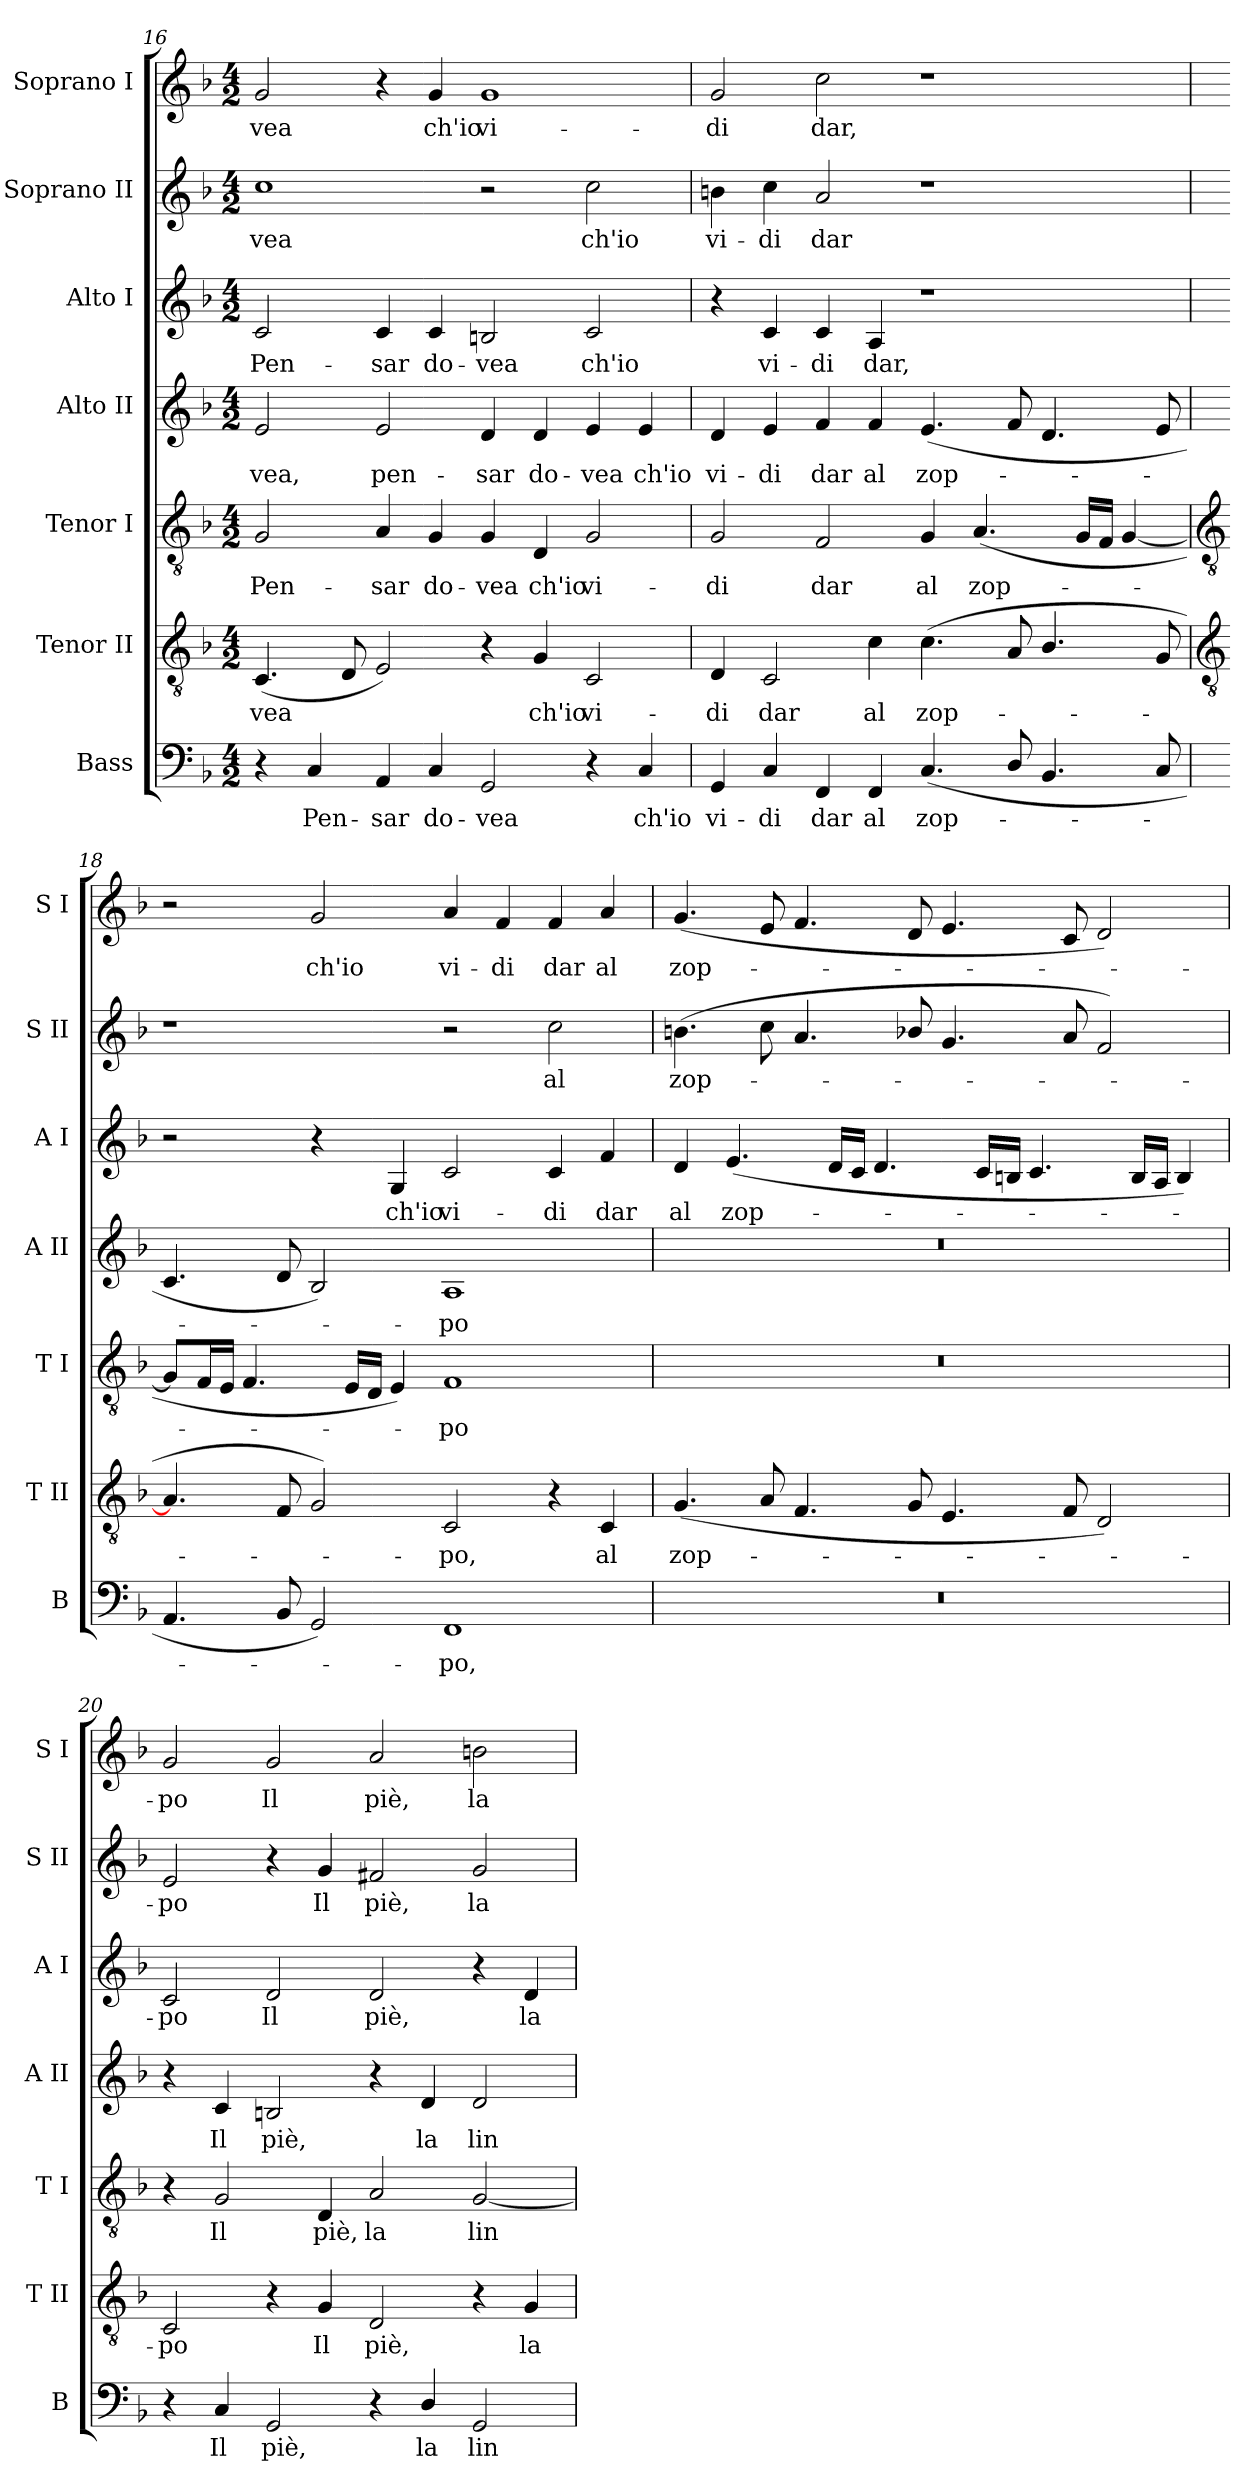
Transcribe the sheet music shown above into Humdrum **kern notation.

**kern	**text	**kern	**text	**kern	**text	**kern	**text	**kern	**text	**kern	**text	**kern	**text
*part7	*part7	*part6	*part6	*part5	*part5	*part4	*part4	*part3	*part3	*part2	*part2	*part1	*part1
*staff7	*staff7	*staff6	*staff6	*staff5	*staff5	*staff4	*staff4	*staff3	*staff3	*staff2	*staff2	*staff1	*staff1
*I"Bass	*	*I"Tenor II	*	*I"Tenor I	*	*I"Alto II	*	*I"Alto I	*	*I"Soprano II	*	*I"Soprano I	*
*I'B	*	*I'T II	*	*I'T I	*	*I'A II	*	*I'A I	*	*I'S II	*	*I'S I	*
*clefF4	*	*clefGv2	*	*clefGv2	*	*clefG2	*	*clefG2	*	*clefG2	*	*clefG2	*
*k[b-]	*	*k[b-]	*	*k[b-]	*	*k[b-]	*	*k[b-]	*	*k[b-]	*	*k[b-]	*
*F:	*	*F:	*	*F:	*	*F:	*	*F:	*	*F:	*	*F:	*
*M4/2	*	*M4/2	*	*M4/2	*	*M4/2	*	*M4/2	*	*M4/2	*	*M4/2	*
=16	=16	=16	=16	=16	=16	=16	=16	=16	=16	=16	=16	=16	=16
!	!	!	!LO:LY:b	!	!LO:LY:b	!	!LO:LY:b	!	!LO:LY:b	!	!LO:LY:b	!	!LO:LY:b
4r	.	(<4.C	-vea	2G	Pen-	2e	-vea,	2c	Pen-	1cc	-vea	2g	-vea
!	!LO:LY:b	!	!	!	!	!	!	!	!	!	!	!	!
4C	Pen-	.	.	.	.	.	.	.	.	.	.	.	.
.	.	8D	.	.	.	.	.	.	.	.	.	.	.
!	!LO:LY:b	!	!	!	!LO:LY:b	!	!LO:LY:b	!	!LO:LY:b	!	!	!	!
4AA	-sar	2E)	.	4A	-sar	2e	pen-	4c	-sar	.	.	4r	.
!	!LO:LY:b	!	!	!	!LO:LY:b	!	!	!	!LO:LY:b	!	!	!	!LO:LY:b
4C	do-	.	.	4G	do-	.	.	4c	do-	.	.	4g	ch'io
!	!LO:LY:b	!	!	!	!LO:LY:b	!	!LO:LY:b	!	!LO:LY:b	!	!	!	!LO:LY:b
2GG	-vea	4r	.	4G	-vea	4d	-sar	2Bn	-vea	2r	.	1g	vi-
!	!	!	!LO:LY:b	!	!LO:LY:b	!	!LO:LY:b	!	!	!	!	!	!
.	.	4G	ch'io	4D	ch'io	4d	do-	.	.	.	.	.	.
!	!	!	!LO:LY:b	!	!LO:LY:b	!	!LO:LY:b	!	!LO:LY:b	!	!LO:LY:b	!	!
4r	.	2C	vi-	2G	vi-	4e	-vea	2c	ch'io	2cc	ch'io	.	.
!	!LO:LY:b	!	!	!	!	!	!LO:LY:b	!	!	!	!	!	!
4C	ch'io	.	.	.	.	4e	ch'io	.	.	.	.	.	.
=17	=17	=17	=17	=17	=17	=17	=17	=17	=17	=17	=17	=17	=17
!	!LO:LY:b	!	!LO:LY:b	!	!LO:LY:b	!	!LO:LY:b	!	!	!	!LO:LY:b	!	!LO:LY:b
4GG	vi-	4D	-di	2G	-di	4d	vi-	4r	.	4bn	vi-	2g	-di
!	!LO:LY:b	!	!LO:LY:b	!	!	!	!LO:LY:b	!	!LO:LY:b	!	!LO:LY:b	!	!
4C	-di	2C	dar	.	.	4e	-di	4c	vi-	4cc	-di	.	.
!	!LO:LY:b	!	!	!	!LO:LY:b	!	!LO:LY:b	!	!LO:LY:b	!	!LO:LY:b	!	!LO:LY:b
4FF	dar	.	.	2F	dar	4f	dar	4c	-di	2a	dar	2cc	dar,
!	!LO:LY:b	!	!LO:LY:b	!	!	!	!LO:LY:b	!	!LO:LY:b	!	!	!	!
4FF	al	4c	al	.	.	4f	al	4A	dar,	.	.	.	.
!	!LO:LY:b	!	!LO:LY:b	!	!LO:LY:b	!	!LO:LY:b	!	!	!	!	!	!
(<4.C	zop-	(<4.c	zop-	4G	al	(<4.e	zop-	1r	.	1r	.	1r	.
!	!	!	!	!	!LO:LY:b	!	!	!	!	!	!	!	!
.	.	.	.	(<4.A	zop-	.	.	.	.	.	.	.	.
8D/	.	8A	.	.	.	8f	.	.	.	.	.	.	.
4.BB-	.	4.B-/	.	.	.	4.d	.	.	.	.	.	.	.
.	.	.	.	16GLL	.	.	.	.	.	.	.	.	.
.	.	.	.	16FJJ	.	.	.	.	.	.	.	.	.
.	.	.	.	[4G	.	.	.	.	.	.	.	.	.
8C	.	8G	.	.	.	8e	.	.	.	.	.	.	.
!!LO:LB:g=z
=18	=18	=18	=18	=18	=18	=18	=18	=18	=18	=18	=18	=18	=18
*	*	*clefGv2	*	*clefGv2	*	*	*	*	*	*	*	*	*
4.AA	.	4.A]	.	8GL]	.	4.c	.	2r	.	1r	.	2r	.
.	.	.	.	16FL	.	.	.	.	.	.	.	.	.
.	.	.	.	16EJJ	.	.	.	.	.	.	.	.	.
.	.	.	.	4.F	.	.	.	.	.	.	.	.	.
8BB-	.	8F	.	.	.	8d	.	.	.	.	.	.	.
!	!	!	!	!	!	!	!	!	!	!	!	!	!LO:LY:b
2GG)	.	2G)	.	.	.	2B-)	.	4r	.	.	.	2g	ch'io
.	.	.	.	16ELL	.	.	.	.	.	.	.	.	.
.	.	.	.	16DJJ	.	.	.	.	.	.	.	.	.
!	!	!	!	!	!	!	!	!	!LO:LY:b	!	!	!	!
.	.	.	.	4E)	.	.	.	4G	ch'io	.	.	.	.
!	!LO:LY:b	!	!LO:LY:b	!	!LO:LY:b	!	!LO:LY:b	!	!LO:LY:b	!	!	!	!LO:LY:b
1FF	po,	2C	po,	1F	po	1A	po	2c	vi-	2r	.	4a	vi-
!	!	!	!	!	!	!	!	!	!	!	!	!	!LO:LY:b
.	.	.	.	.	.	.	.	.	.	.	.	4f	-di
!	!	!	!	!	!	!	!	!	!LO:LY:b	!	!LO:LY:b	!	!LO:LY:b
.	.	4r	.	.	.	.	.	4c	-di	2cc	al	4f	dar
!	!	!	!LO:LY:b	!	!	!	!	!	!LO:LY:b	!	!	!	!LO:LY:b
.	.	4C	al	.	.	.	.	4f	dar	.	.	4a	al
=19	=19	=19	=19	=19	=19	=19	=19	=19	=19	=19	=19	=19	=19
!	!	!	!LO:LY:b	!	!	!	!	!	!LO:LY:b	!	!LO:LY:b	!	!LO:LY:b
0r	.	(<4.G	zop-	0r	.	0r	.	4d	al	(<4.bn	zop-	(<4.g	zop-
!	!	!	!	!	!	!	!	!	!LO:LY:b	!	!	!	!
.	.	.	.	.	.	.	.	(<4.e	zop-	.	.	.	.
.	.	8A	.	.	.	.	.	.	.	8cc	.	8e	.
.	.	4.F	.	.	.	.	.	.	.	4.a	.	4.f	.
.	.	.	.	.	.	.	.	16dLL	.	.	.	.	.
.	.	.	.	.	.	.	.	16cJJ	.	.	.	.	.
.	.	.	.	.	.	.	.	4.d	.	.	.	.	.
.	.	8G	.	.	.	.	.	.	.	8b-X/	.	8d	.
.	.	4.E	.	.	.	.	.	.	.	4.g	.	4.e	.
.	.	.	.	.	.	.	.	16cLL	.	.	.	.	.
.	.	.	.	.	.	.	.	16BnJJ	.	.	.	.	.
.	.	.	.	.	.	.	.	4.c	.	.	.	.	.
.	.	8F	.	.	.	.	.	.	.	8a	.	8c	.
.	.	2D)	.	.	.	.	.	.	.	2f)	.	2d)	.
.	.	.	.	.	.	.	.	16BLL	.	.	.	.	.
.	.	.	.	.	.	.	.	16AJJ	.	.	.	.	.
.	.	.	.	.	.	.	.	4B)	.	.	.	.	.
=20	=20	=20	=20	=20	=20	=20	=20	=20	=20	=20	=20	=20	=20
!	!	!	!LO:LY:b	!	!	!	!	!	!LO:LY:b	!	!LO:LY:b	!	!LO:LY:b
4r	.	2C	po	4r	.	4r	.	2c	po	2e	po	2g	po
!	!LO:LY:b	!	!	!	!LO:LY:b	!	!LO:LY:b	!	!	!	!	!	!
4C	Il	.	.	2G	Il	4c	Il	.	.	.	.	.	.
!	!LO:LY:b	!	!	!	!	!	!LO:LY:b	!	!LO:LY:b	!	!	!	!LO:LY:b
2GG	piè,	4r	.	.	.	2Bn	piè,	2d	Il	4r	.	2g	Il
!	!	!	!LO:LY:b	!	!LO:LY:b	!	!	!	!	!	!LO:LY:b	!	!
.	.	4G	Il	4D	piè,	.	.	.	.	4g	Il	.	.
!	!	!	!LO:LY:b	!	!LO:LY:b	!	!	!	!LO:LY:b	!	!LO:LY:b	!	!LO:LY:b
4r	.	2D	piè,	2A	la	4r	.	2d	piè,	2f#X	piè,	2a	piè,
!	!LO:LY:b	!	!	!	!	!	!LO:LY:b	!	!	!	!	!	!
4D/	la	.	.	.	.	4d	la	.	.	.	.	.	.
!	!LO:LY:b	!	!	!	!LO:LY:b	!	!LO:LY:b	!	!	!	!LO:LY:b	!	!LO:LY:b
2GG	lin-	4r	.	[2G	lin-	2d	lin-	4r	.	2g	la	2bn	la
!	!	!	!LO:LY:b	!	!	!	!	!	!LO:LY:b	!	!	!	!
.	.	4G	la	.	.	.	.	4d	la	.	.	.	.
=	=	=	=	=	=	=	=	=	=	=	=	=	=
*-	*-	*-	*-	*-	*-	*-	*-	*-	*-	*-	*-	*-	*-
